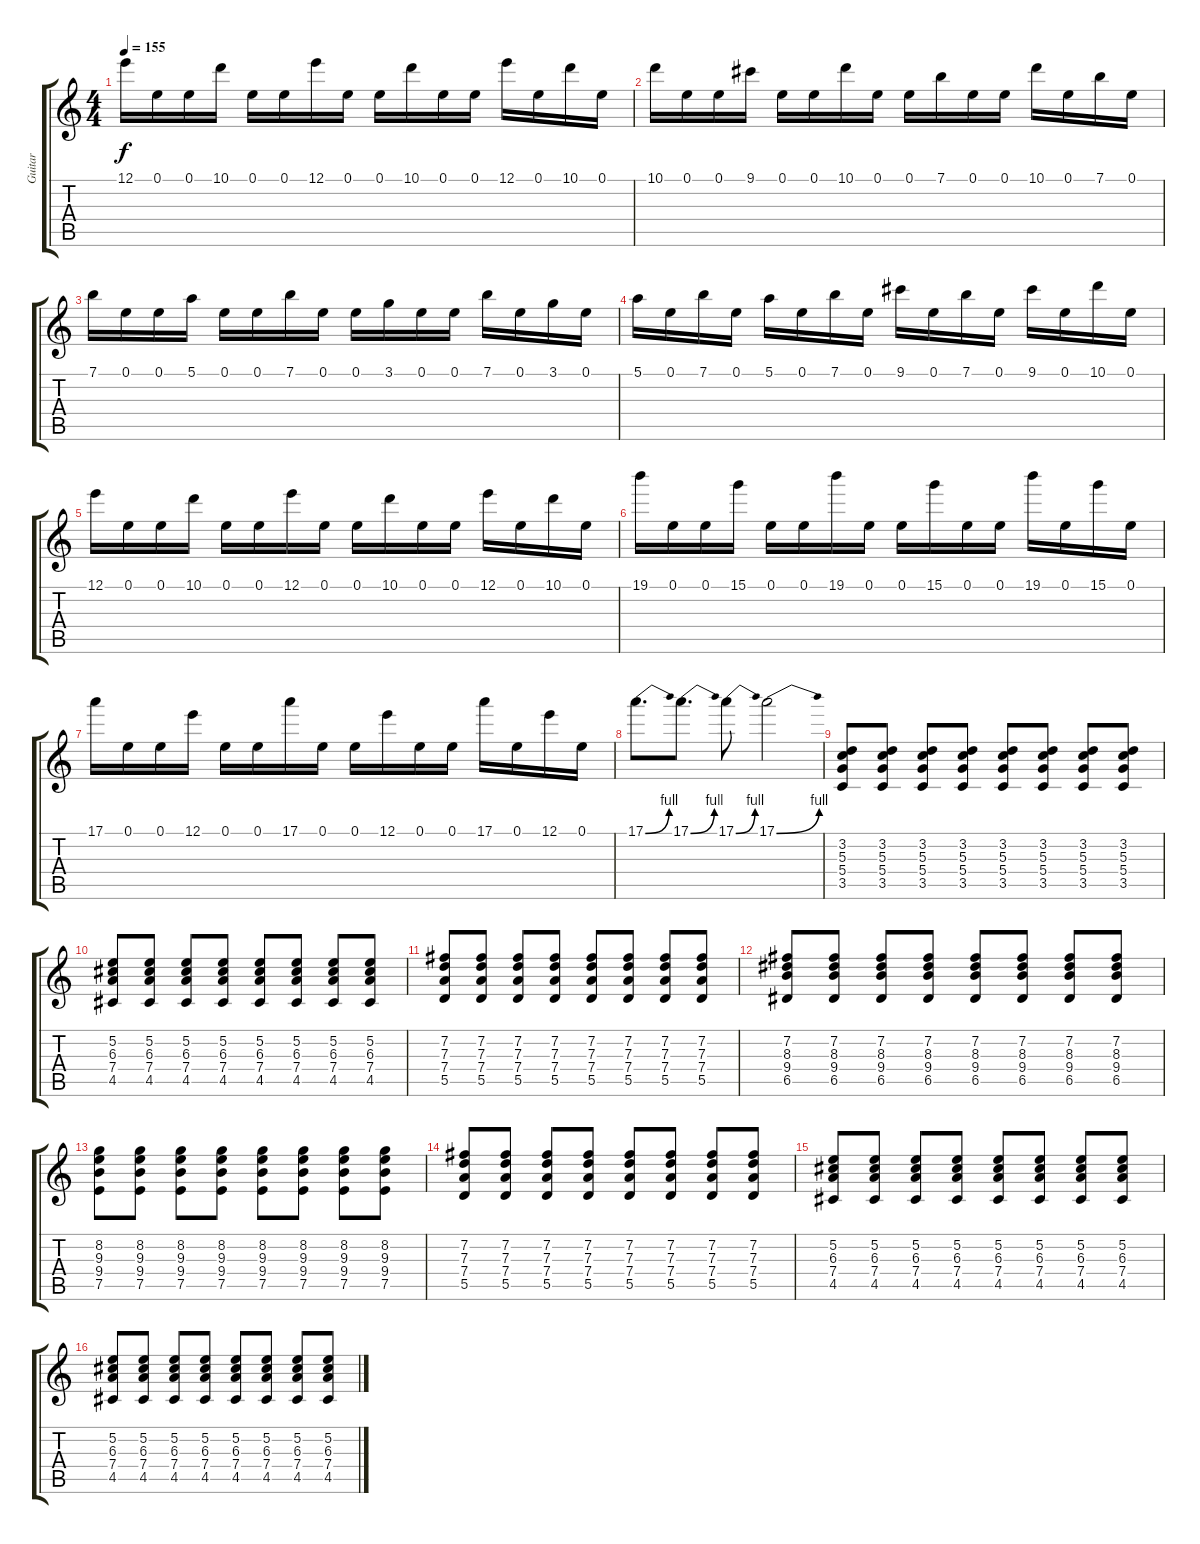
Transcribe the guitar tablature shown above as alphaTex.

\track ("Guitar " "Guitar ") {instrument distortionguitar}
\staff {score tabs}
\tuning (E4 B3 G3 D3 A2 E2) {hide}
\ts (4 4)
\tempo 155
\clef g2
\ks c
12.1.16{dy f} 0.1.16 0.1.16 10.1.16 0.1.16 0.1.16 12.1.16 0.1.16 0.1.16 10.1.16 0.1.16 0.1.16 12.1.16 0.1.16 10.1.16 0.1.16 |
10.1.16 0.1.16 0.1.16 9.1.16 0.1.16 0.1.16 10.1.16 0.1.16 0.1.16 7.1.16 0.1.16 0.1.16 10.1.16 0.1.16 7.1.16 0.1.16 |
7.1.16 0.1.16 0.1.16 5.1.16 0.1.16 0.1.16 7.1.16 0.1.16 0.1.16 3.1.16 0.1.16 0.1.16 7.1.16 0.1.16 3.1.16 0.1.16 |
5.1.16 0.1.16 7.1.16 0.1.16 5.1.16 0.1.16 7.1.16 0.1.16 9.1.16 0.1.16 7.1.16 0.1.16 9.1.16 0.1.16 10.1.16 0.1.16 |
12.1.16 0.1.16 0.1.16 10.1.16 0.1.16 0.1.16 12.1.16 0.1.16 0.1.16 10.1.16 0.1.16 0.1.16 12.1.16 0.1.16 10.1.16 0.1.16 |
19.1.16 0.1.16 0.1.16 15.1.16 0.1.16 0.1.16 19.1.16 0.1.16 0.1.16 15.1.16 0.1.16 0.1.16 19.1.16 0.1.16 15.1.16 0.1.16 |
17.1.16 0.1.16 0.1.16 12.1.16 0.1.16 0.1.16 17.1.16 0.1.16 0.1.16 12.1.16 0.1.16 0.1.16 17.1.16 0.1.16 12.1.16 0.1.16 |
17.1{be (bend 0 0 60 4)}.8{d} 17.1{be (bend 0 0 60 4)}.8{d} 17.1{be (bend 0 0 60 4)}.8 17.1{be (bend 0 0 60 4)}.2 |
(3.2 5.3 5.4 3.5).8 (3.2 5.3 5.4 3.5).8 (3.2 5.3 5.4 3.5).8 (3.2 5.3 5.4 3.5).8 (3.2 5.3 5.4 3.5).8 (3.2 5.3 5.4 3.5).8 (3.2 5.3 5.4 3.5).8 (3.2 5.3 5.4 3.5).8 |
(5.2 6.3 7.4 4.5).8 (5.2 6.3 7.4 4.5).8 (5.2 6.3 7.4 4.5).8 (5.2 6.3 7.4 4.5).8 (5.2 6.3 7.4 4.5).8 (5.2 6.3 7.4 4.5).8 (5.2 6.3 7.4 4.5).8 (5.2 6.3 7.4 4.5).8 |
(7.2 7.3 7.4 5.5).8 (7.2 7.3 7.4 5.5).8 (7.2 7.3 7.4 5.5).8 (7.2 7.3 7.4 5.5).8 (7.2 7.3 7.4 5.5).8 (7.2 7.3 7.4 5.5).8 (7.2 7.3 7.4 5.5).8 (7.2 7.3 7.4 5.5).8 |
(7.2 8.3 9.4 6.5).8 (7.2 8.3 9.4 6.5).8 (7.2 8.3 9.4 6.5).8 (7.2 8.3 9.4 6.5).8 (7.2 8.3 9.4 6.5).8 (7.2 8.3 9.4 6.5).8 (7.2 8.3 9.4 6.5).8 (7.2 8.3 9.4 6.5).8 |
(8.2 9.3 9.4 7.5).8 (8.2 9.3 9.4 7.5).8 (8.2 9.3 9.4 7.5).8 (8.2 9.3 9.4 7.5).8 (8.2 9.3 9.4 7.5).8 (8.2 9.3 9.4 7.5).8 (8.2 9.3 9.4 7.5).8 (8.2 9.3 9.4 7.5).8 |
(7.2 7.3 7.4 5.5).8 (7.2 7.3 7.4 5.5).8 (7.2 7.3 7.4 5.5).8 (7.2 7.3 7.4 5.5).8 (7.2 7.3 7.4 5.5).8 (7.2 7.3 7.4 5.5).8 (7.2 7.3 7.4 5.5).8 (7.2 7.3 7.4 5.5).8 |
(5.2 6.3 7.4 4.5).8 (5.2 6.3 7.4 4.5).8 (5.2 6.3 7.4 4.5).8 (5.2 6.3 7.4 4.5).8 (5.2 6.3 7.4 4.5).8 (5.2 6.3 7.4 4.5).8 (5.2 6.3 7.4 4.5).8 (5.2 6.3 7.4 4.5).8 |
(5.2 6.3 7.4 4.5).8 (5.2 6.3 7.4 4.5).8 (5.2 6.3 7.4 4.5).8 (5.2 6.3 7.4 4.5).8 (5.2 6.3 7.4 4.5).8 (5.2 6.3 7.4 4.5).8 (5.2 6.3 7.4 4.5).8 (5.2 6.3 7.4 4.5).8
